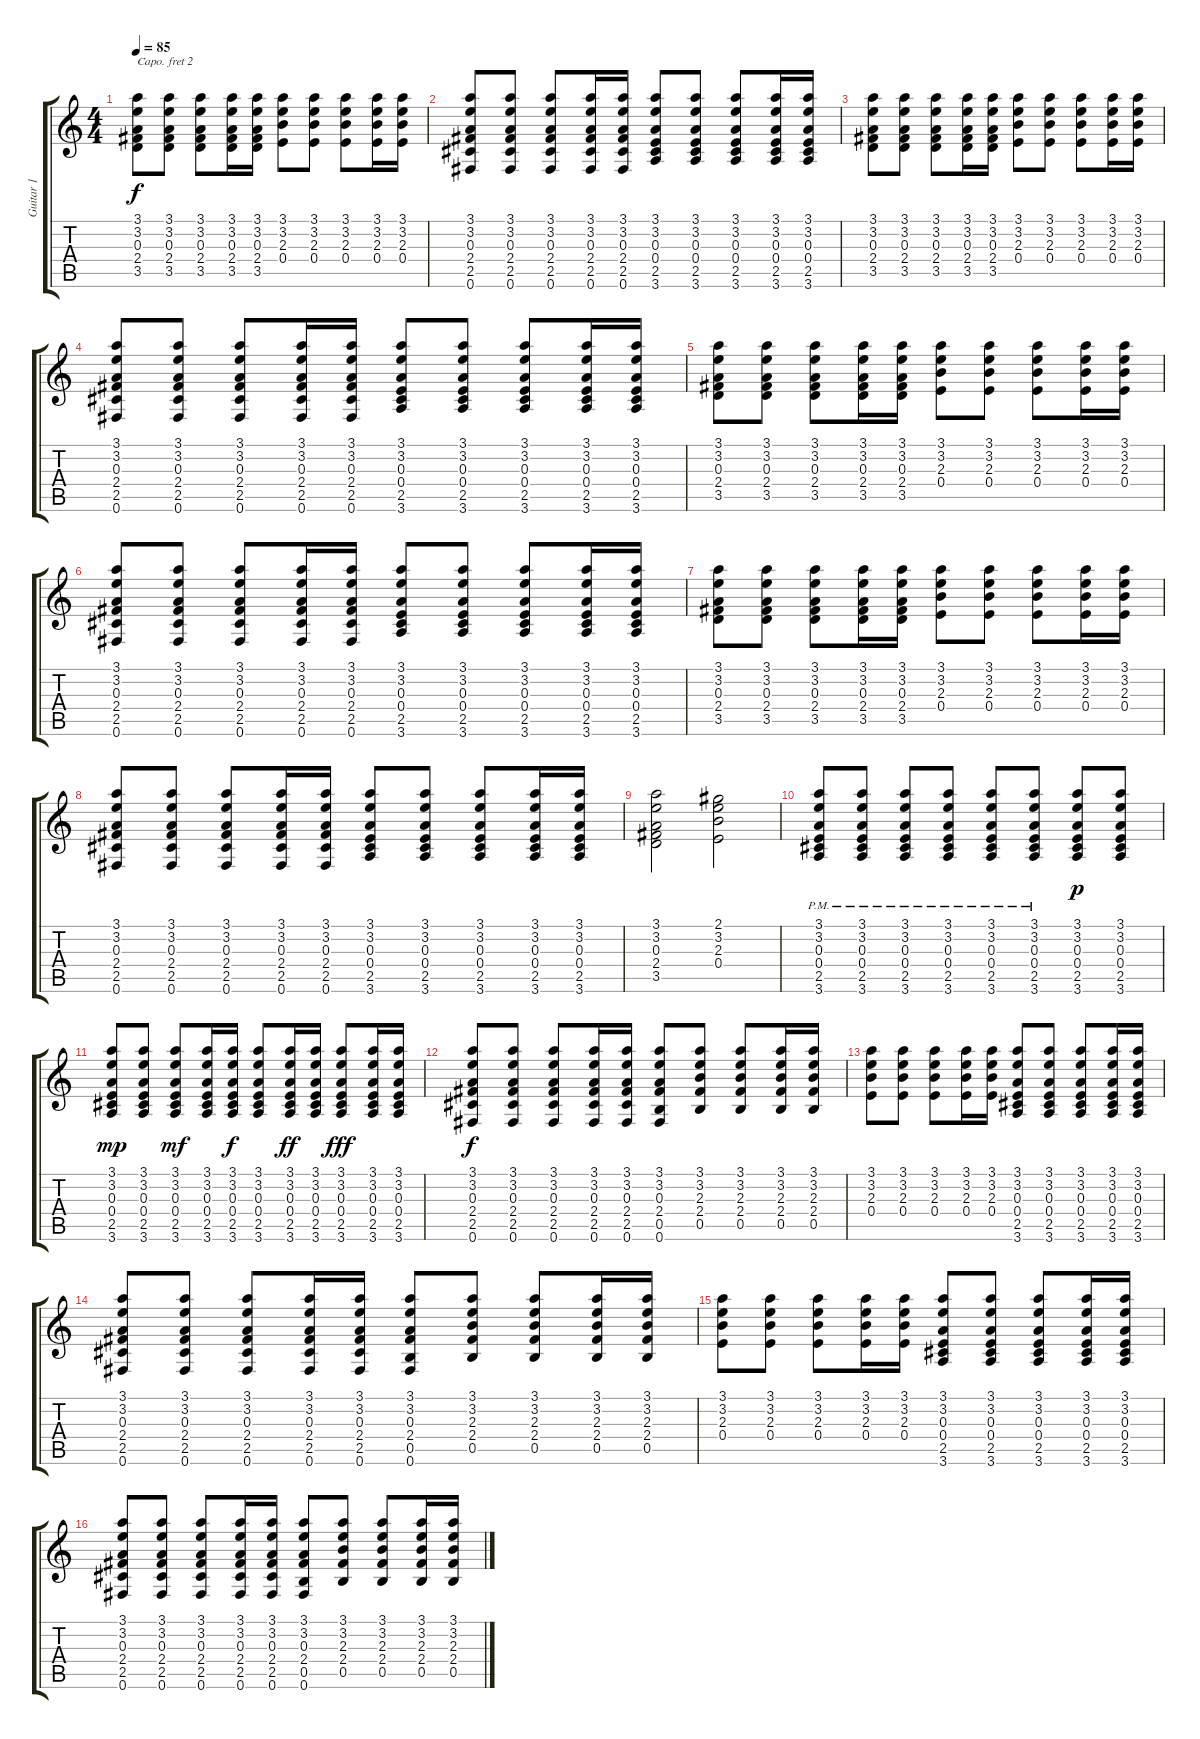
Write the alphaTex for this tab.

\track ("Guitar 1" "Guitar 1") {instrument acousticguitarsteel}
\staff {score tabs}
\capo 2
\tuning (E4 B3 G3 D3 A2 E2) {hide}
\ts (4 4)
\tempo 85
\clef g2
\ks c
(3.1 3.2 0.3 2.4 3.5).8{dy f} (3.1 3.2 0.3 2.4 3.5).8 (3.1 3.2 0.3 2.4 3.5).8 (3.1 3.2 0.3 2.4 3.5).16 (3.1 3.2 0.3 2.4 3.5).16 (3.1 3.2 2.3 0.4).8 (3.1 3.2 2.3 0.4).8 (3.1 3.2 2.3 0.4).8 (3.1 3.2 2.3 0.4).16 (3.1 3.2 2.3 0.4).16 |
(3.1 3.2 0.3 2.4 2.5 0.6).8 (3.1 3.2 0.3 2.4 2.5 0.6).8 (3.1 3.2 0.3 2.4 2.5 0.6).8 (3.1 3.2 0.3 2.4 2.5 0.6).16 (3.1 3.2 0.3 2.4 2.5 0.6).16 (3.1 3.2 0.3 0.4 2.5 3.6).8 (3.1 3.2 0.3 0.4 2.5 3.6).8 (3.1 3.2 0.3 0.4 2.5 3.6).8 (3.1 3.2 0.3 0.4 2.5 3.6).16 (3.1 3.2 0.3 0.4 2.5 3.6).16 |
(3.1 3.2 0.3 2.4 3.5).8 (3.1 3.2 0.3 2.4 3.5).8 (3.1 3.2 0.3 2.4 3.5).8 (3.1 3.2 0.3 2.4 3.5).16 (3.1 3.2 0.3 2.4 3.5).16 (3.1 3.2 2.3 0.4).8 (3.1 3.2 2.3 0.4).8 (3.1 3.2 2.3 0.4).8 (3.1 3.2 2.3 0.4).16 (3.1 3.2 2.3 0.4).16 |
(3.1 3.2 0.3 2.4 2.5 0.6).8 (3.1 3.2 0.3 2.4 2.5 0.6).8 (3.1 3.2 0.3 2.4 2.5 0.6).8 (3.1 3.2 0.3 2.4 2.5 0.6).16 (3.1 3.2 0.3 2.4 2.5 0.6).16 (3.1 3.2 0.3 0.4 2.5 3.6).8 (3.1 3.2 0.3 0.4 2.5 3.6).8 (3.1 3.2 0.3 0.4 2.5 3.6).8 (3.1 3.2 0.3 0.4 2.5 3.6).16 (3.1 3.2 0.3 0.4 2.5 3.6).16 |
(3.1 3.2 0.3 2.4 3.5).8 (3.1 3.2 0.3 2.4 3.5).8 (3.1 3.2 0.3 2.4 3.5).8 (3.1 3.2 0.3 2.4 3.5).16 (3.1 3.2 0.3 2.4 3.5).16 (3.1 3.2 2.3 0.4).8 (3.1 3.2 2.3 0.4).8 (3.1 3.2 2.3 0.4).8 (3.1 3.2 2.3 0.4).16 (3.1 3.2 2.3 0.4).16 |
(3.1 3.2 0.3 2.4 2.5 0.6).8 (3.1 3.2 0.3 2.4 2.5 0.6).8 (3.1 3.2 0.3 2.4 2.5 0.6).8 (3.1 3.2 0.3 2.4 2.5 0.6).16 (3.1 3.2 0.3 2.4 2.5 0.6).16 (3.1 3.2 0.3 0.4 2.5 3.6).8 (3.1 3.2 0.3 0.4 2.5 3.6).8 (3.1 3.2 0.3 0.4 2.5 3.6).8 (3.1 3.2 0.3 0.4 2.5 3.6).16 (3.1 3.2 0.3 0.4 2.5 3.6).16 |
(3.1 3.2 0.3 2.4 3.5).8 (3.1 3.2 0.3 2.4 3.5).8 (3.1 3.2 0.3 2.4 3.5).8 (3.1 3.2 0.3 2.4 3.5).16 (3.1 3.2 0.3 2.4 3.5).16 (3.1 3.2 2.3 0.4).8 (3.1 3.2 2.3 0.4).8 (3.1 3.2 2.3 0.4).8 (3.1 3.2 2.3 0.4).16 (3.1 3.2 2.3 0.4).16 |
(3.1 3.2 0.3 2.4 2.5 0.6).8 (3.1 3.2 0.3 2.4 2.5 0.6).8 (3.1 3.2 0.3 2.4 2.5 0.6).8 (3.1 3.2 0.3 2.4 2.5 0.6).16 (3.1 3.2 0.3 2.4 2.5 0.6).16 (3.1 3.2 0.3 0.4 2.5 3.6).8 (3.1 3.2 0.3 0.4 2.5 3.6).8 (3.1 3.2 0.3 0.4 2.5 3.6).8 (3.1 3.2 0.3 0.4 2.5 3.6).16 (3.1 3.2 0.3 0.4 2.5 3.6).16 |
(3.1 3.2 0.3 2.4 3.5).2 (2.1 3.2 2.3 0.4).2 |
(3.1{pm} 3.2{pm} 0.3{pm} 0.4{pm} 2.5{pm} 3.6{pm}).8 (3.1{pm} 3.2{pm} 0.3{pm} 0.4{pm} 2.5{pm} 3.6{pm}).8 (3.1{pm} 3.2{pm} 0.3{pm} 0.4{pm} 2.5{pm} 3.6{pm}).8 (3.1{pm} 3.2{pm} 0.3{pm} 0.4{pm} 2.5{pm} 3.6{pm}).8 (3.1{pm} 3.2{pm} 0.3{pm} 0.4{pm} 2.5{pm} 3.6{pm}).8 (3.1{pm} 3.2{pm} 0.3{pm} 0.4{pm} 2.5{pm} 3.6{pm}).8 (3.1 3.2 0.3 0.4 2.5 3.6).8{dy p} (3.1 3.2 0.3 0.4 2.5 3.6).8 |
(3.1 3.2 0.3 0.4 2.5 3.6).8{dy mp} (3.1 3.2 0.3 0.4 2.5 3.6).8 (3.1 3.2 0.3 0.4 2.5 3.6).8{dy mf} (3.1 3.2 0.3 0.4 2.5 3.6).16 (3.1 3.2 0.3 0.4 2.5 3.6).16{dy f} (3.1 3.2 0.3 0.4 2.5 3.6).8 (3.1 3.2 0.3 0.4 2.5 3.6).16{dy ff} (3.1 3.2 0.3 0.4 2.5 3.6).16 (3.1 3.2 0.3 0.4 2.5 3.6).8{dy fff} (3.1 3.2 0.3 0.4 2.5 3.6).16 (3.1 3.2 0.3 0.4 2.5 3.6).16 |
(3.1 3.2 0.3 2.4 2.5 0.6).8{dy f} (3.1 3.2 0.3 2.4 2.5 0.6).8 (3.1 3.2 0.3 2.4 2.5 0.6).8 (3.1 3.2 0.3 2.4 2.5 0.6).16 (3.1 3.2 0.3 2.4 2.5 0.6).16 (3.1 3.2 0.3 2.4 0.5 0.6).8 (3.1 3.2 2.3 2.4 0.5).8 (3.1 3.2 2.3 2.4 0.5).8 (3.1 3.2 2.3 2.4 0.5).16 (3.1 3.2 2.3 2.4 0.5).16 |
(3.1 3.2 2.3 0.4).8 (3.1 3.2 2.3 0.4).8 (3.1 3.2 2.3 0.4).8 (3.1 3.2 2.3 0.4).16 (3.1 3.2 2.3 0.4).16 (3.1 3.2 0.3 0.4 2.5 3.6).8 (3.1 3.2 0.3 0.4 2.5 3.6).8 (3.1 3.2 0.3 0.4 2.5 3.6).8 (3.1 3.2 0.3 0.4 2.5 3.6).16 (3.1 3.2 0.3 0.4 2.5 3.6).16 |
(3.1 3.2 0.3 2.4 2.5 0.6).8 (3.1 3.2 0.3 2.4 2.5 0.6).8 (3.1 3.2 0.3 2.4 2.5 0.6).8 (3.1 3.2 0.3 2.4 2.5 0.6).16 (3.1 3.2 0.3 2.4 2.5 0.6).16 (3.1 3.2 0.3 2.4 0.5 0.6).8 (3.1 3.2 2.3 2.4 0.5).8 (3.1 3.2 2.3 2.4 0.5).8 (3.1 3.2 2.3 2.4 0.5).16 (3.1 3.2 2.3 2.4 0.5).16 |
(3.1 3.2 2.3 0.4).8 (3.1 3.2 2.3 0.4).8 (3.1 3.2 2.3 0.4).8 (3.1 3.2 2.3 0.4).16 (3.1 3.2 2.3 0.4).16 (3.1 3.2 0.3 0.4 2.5 3.6).8 (3.1 3.2 0.3 0.4 2.5 3.6).8 (3.1 3.2 0.3 0.4 2.5 3.6).8 (3.1 3.2 0.3 0.4 2.5 3.6).16 (3.1 3.2 0.3 0.4 2.5 3.6).16 |
(3.1 3.2 0.3 2.4 2.5 0.6).8 (3.1 3.2 0.3 2.4 2.5 0.6).8 (3.1 3.2 0.3 2.4 2.5 0.6).8 (3.1 3.2 0.3 2.4 2.5 0.6).16 (3.1 3.2 0.3 2.4 2.5 0.6).16 (3.1 3.2 0.3 2.4 0.5 0.6).8 (3.1 3.2 2.3 2.4 0.5).8 (3.1 3.2 2.3 2.4 0.5).8 (3.1 3.2 2.3 2.4 0.5).16 (3.1 3.2 2.3 2.4 0.5).16
